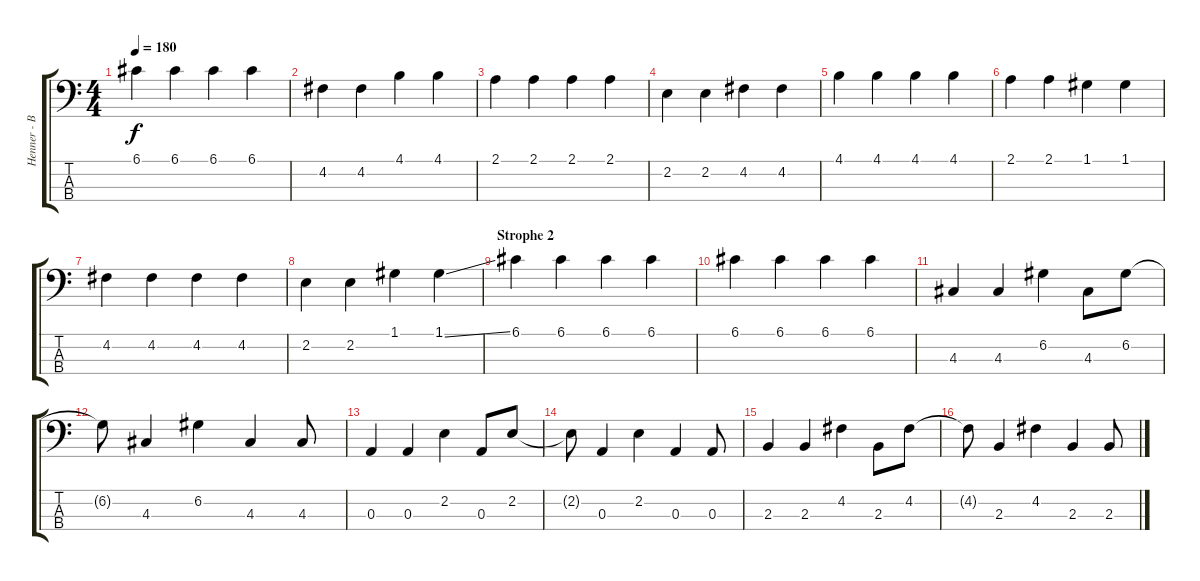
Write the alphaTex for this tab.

\track ("Henner - Bass" "Henner - B") {instrument electricbassfinger}
\staff {score tabs}
\tuning (G2 D2 A1 E1) {hide}
\ts (4 4)
\tempo 180
\clef f4
\ks c
6.1.4{dy f} 6.1.4 6.1.4 6.1.4 |
4.2.4 4.2.4 4.1.4 4.1.4 |
2.1.4 2.1.4 2.1.4 2.1.4 |
2.2.4 2.2.4 4.2.4 4.2.4 |
4.1.4 4.1.4 4.1.4 4.1.4 |
2.1.4 2.1.4 1.1.4 1.1.4 |
4.2.4 4.2.4 4.2.4 4.2.4 |
2.2.4 2.2.4 1.1.4 1.1{ss}.4 |
\section ("" "Strophe 2")
6.1.4 6.1.4 6.1.4 6.1.4 |
6.1.4 6.1.4 6.1.4 6.1.4 |
4.3.4 4.3.4 6.2.4 4.3.8 6.2.8 |
6.2{t}.8 4.3.4 6.2.4 4.3.4 4.3.8 |
0.3.4 0.3.4 2.2.4 0.3.8 2.2.8 |
2.2{t}.8 0.3.4 2.2.4 0.3.4 0.3.8 |
2.3.4 2.3.4 4.2.4 2.3.8 4.2.8 |
4.2{t}.8 2.3.4 4.2.4 2.3.4 2.3.8
